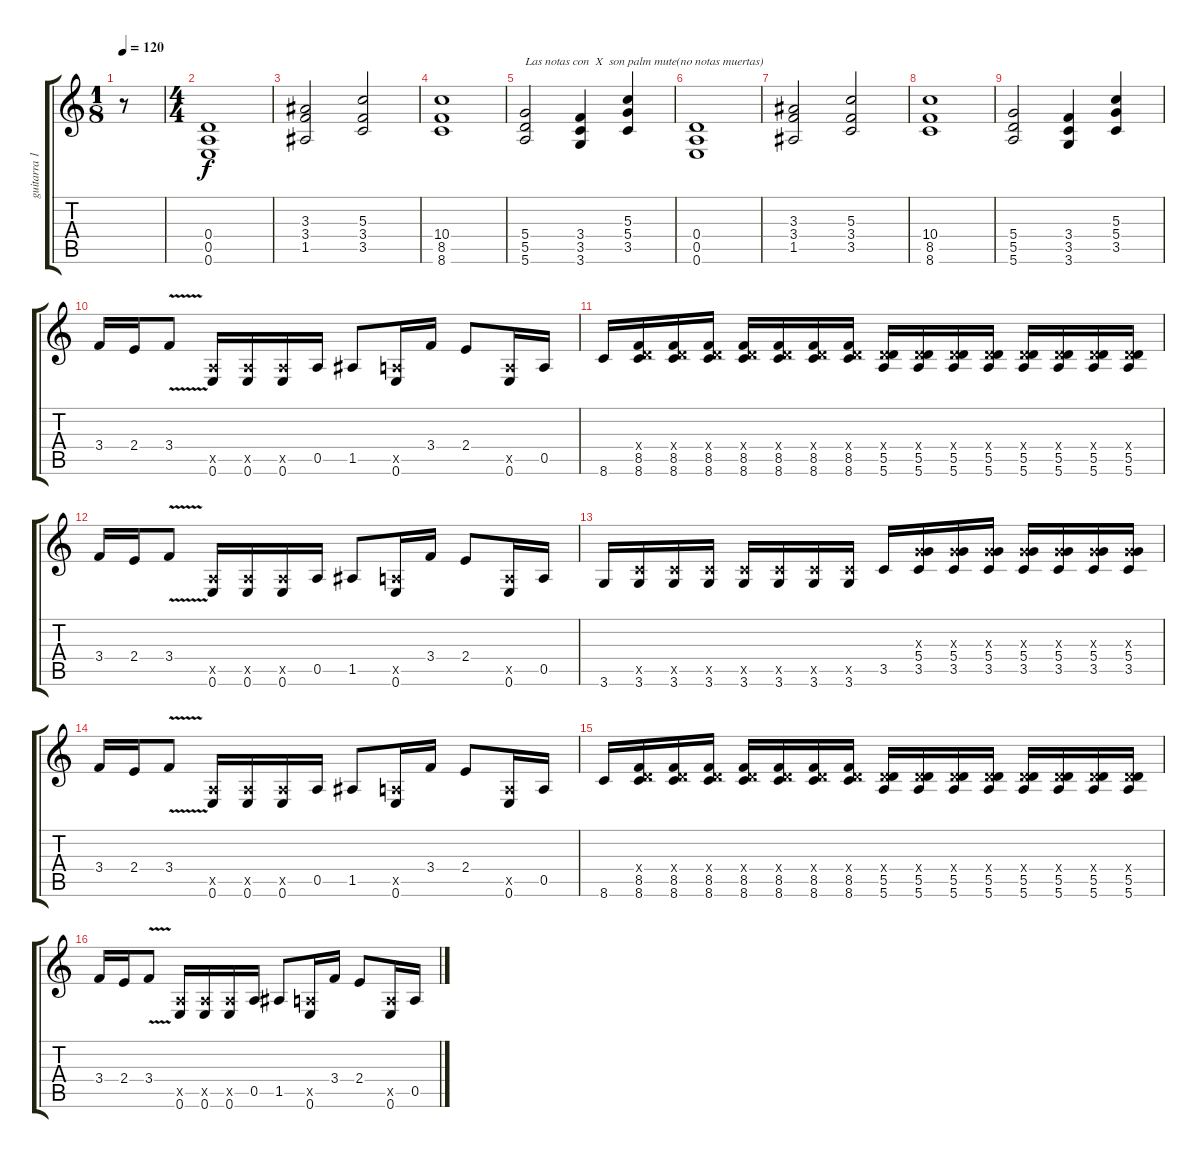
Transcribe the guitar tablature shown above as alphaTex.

\track ("guitarra 1" "guitarra 1") {instrument distortionguitar}
\staff {score tabs}
\tuning (E4 B3 G3 D3 A2 E2) {hide}
\ts (1 8)
\tempo 120
\clef g2
\ks c
r.8{dy f instrument distortionguitar} |
\ts (4 4)
(0.4 0.5 0.6).1 |
(3.3 3.4 1.5).2 (5.3 3.4 3.5).2 |
(10.4 8.5 8.6).1 |
(5.4 5.5 5.6).2{txt "Las notas con  X  son palm mute(no notas muertas)"} (3.4 3.5 3.6).4 (5.3 5.4 3.5).4 |
(0.4 0.5 0.6).1 |
(3.3 3.4 1.5).2 (5.3 3.4 3.5).2 |
(10.4 8.5 8.6).1 |
(5.4 5.5 5.6).2 (3.4 3.5 3.6).4 (5.3 5.4 3.5).4 |
3.4.16 2.4.16 3.4{v}.8 (0.5{x} 0.6).16 (0.5{x} 0.6).16 (0.5{x} 0.6).16 0.5.16 1.5.8 (0.5{x} 0.6).16 3.4.16 2.4.8 (0.5{x} 0.6).16 0.5.16 |
8.6.16 (0.4{x} 8.5 8.6).16 (0.4{x} 8.5 8.6).16 (0.4{x} 8.5 8.6).16 (0.4{x} 8.5 8.6).16 (0.4{x} 8.5 8.6).16 (0.4{x} 8.5 8.6).16 (0.4{x} 8.5 8.6).16 (0.4{x} 5.5 5.6).16 (0.4{x} 5.5 5.6).16 (0.4{x} 5.5 5.6).16 (0.4{x} 5.5 5.6).16 (0.4{x} 5.5 5.6).16 (0.4{x} 5.5 5.6).16 (0.4{x} 5.5 5.6).16 (0.4{x} 5.5 5.6).16 |
3.4.16 2.4.16 3.4{v}.8 (0.5{x} 0.6).16 (0.5{x} 0.6).16 (0.5{x} 0.6).16 0.5.16 1.5.8 (0.5{x} 0.6).16 3.4.16 2.4.8 (0.5{x} 0.6).16 0.5.16 |
3.6.16 (3.5{x} 3.6).16 (3.5{x} 3.6).16 (3.5{x} 3.6).16 (3.5{x} 3.6).16 (3.5{x} 3.6).16 (3.5{x} 3.6).16 (3.5{x} 3.6).16 3.5.16 (0.3{x} 5.4 3.5).16 (0.3{x} 5.4 3.5).16 (0.3{x} 5.4 3.5).16 (0.3{x} 5.4 3.5).16 (0.3{x} 5.4 3.5).16 (0.3{x} 5.4 3.5).16 (0.3{x} 5.4 3.5).16 |
3.4.16 2.4.16 3.4{v}.8 (0.5{x} 0.6).16 (0.5{x} 0.6).16 (0.5{x} 0.6).16 0.5.16 1.5.8 (0.5{x} 0.6).16 3.4.16 2.4.8 (0.5{x} 0.6).16 0.5.16 |
8.6.16 (0.4{x} 8.5 8.6).16 (0.4{x} 8.5 8.6).16 (0.4{x} 8.5 8.6).16 (0.4{x} 8.5 8.6).16 (0.4{x} 8.5 8.6).16 (0.4{x} 8.5 8.6).16 (0.4{x} 8.5 8.6).16 (0.4{x} 5.5 5.6).16 (0.4{x} 5.5 5.6).16 (0.4{x} 5.5 5.6).16 (0.4{x} 5.5 5.6).16 (0.4{x} 5.5 5.6).16 (0.4{x} 5.5 5.6).16 (0.4{x} 5.5 5.6).16 (0.4{x} 5.5 5.6).16 |
3.4.16 2.4.16 3.4{v}.8 (0.5{x} 0.6).16 (0.5{x} 0.6).16 (0.5{x} 0.6).16 0.5.16 1.5.8 (0.5{x} 0.6).16 3.4.16 2.4.8 (0.5{x} 0.6).16 0.5.16
